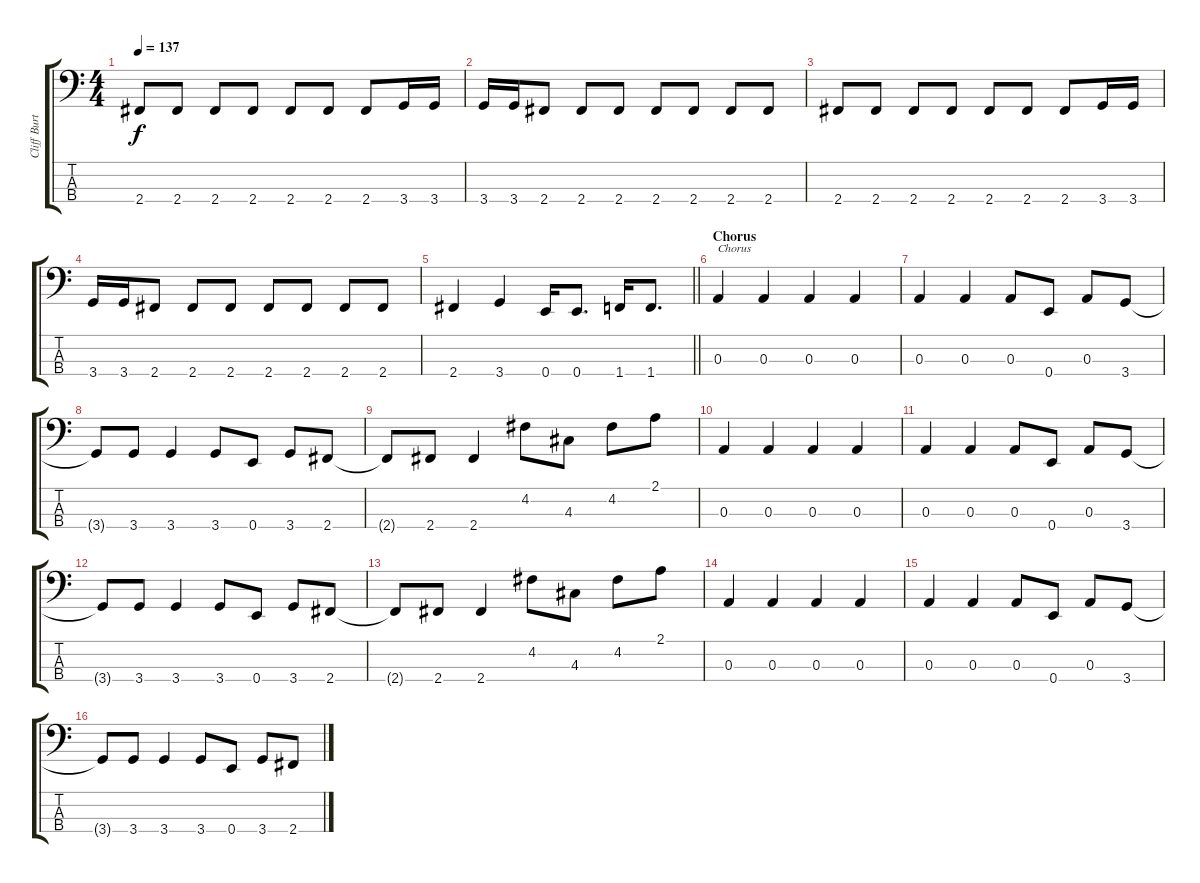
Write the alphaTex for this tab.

\track ("Cliff Burton" "Cliff Burt") {instrument electricbasspick}
\staff {score tabs}
\tuning (G2 D2 A1 E1) {hide}
\ts (4 4)
\tempo 137
\clef f4
\ks c
2.4.8{dy f} 2.4.8 2.4.8 2.4.8 2.4.8 2.4.8 2.4.8 3.4.16 3.4.16 |
3.4.16 3.4.16 2.4.8 2.4.8 2.4.8 2.4.8 2.4.8 2.4.8 2.4.8 |
2.4.8 2.4.8 2.4.8 2.4.8 2.4.8 2.4.8 2.4.8 3.4.16 3.4.16 |
3.4.16 3.4.16 2.4.8 2.4.8 2.4.8 2.4.8 2.4.8 2.4.8 2.4.8 |
\barLineRight lightlight
2.4.4 3.4.4 0.4.16 0.4.8{d} 1.4.16 1.4.8{d} |
\section ("" "Chorus")
0.3.4{txt "Chorus"} 0.3.4 0.3.4 0.3.4 |
0.3.4 0.3.4 0.3.8 0.4.8 0.3.8 3.4.8 |
3.4{t}.8 3.4.8 3.4.4 3.4.8 0.4.8 3.4.8 2.4.8 |
2.4{t}.8 2.4.8 2.4.4 4.2.8 4.3.8 4.2.8 2.1.8 |
0.3.4 0.3.4 0.3.4 0.3.4 |
0.3.4 0.3.4 0.3.8 0.4.8 0.3.8 3.4.8 |
3.4{t}.8 3.4.8 3.4.4 3.4.8 0.4.8 3.4.8 2.4.8 |
2.4{t}.8 2.4.8 2.4.4 4.2.8 4.3.8 4.2.8 2.1.8 |
0.3.4 0.3.4 0.3.4 0.3.4 |
0.3.4 0.3.4 0.3.8 0.4.8 0.3.8 3.4.8 |
3.4{t}.8 3.4.8 3.4.4 3.4.8 0.4.8 3.4.8 2.4.8
